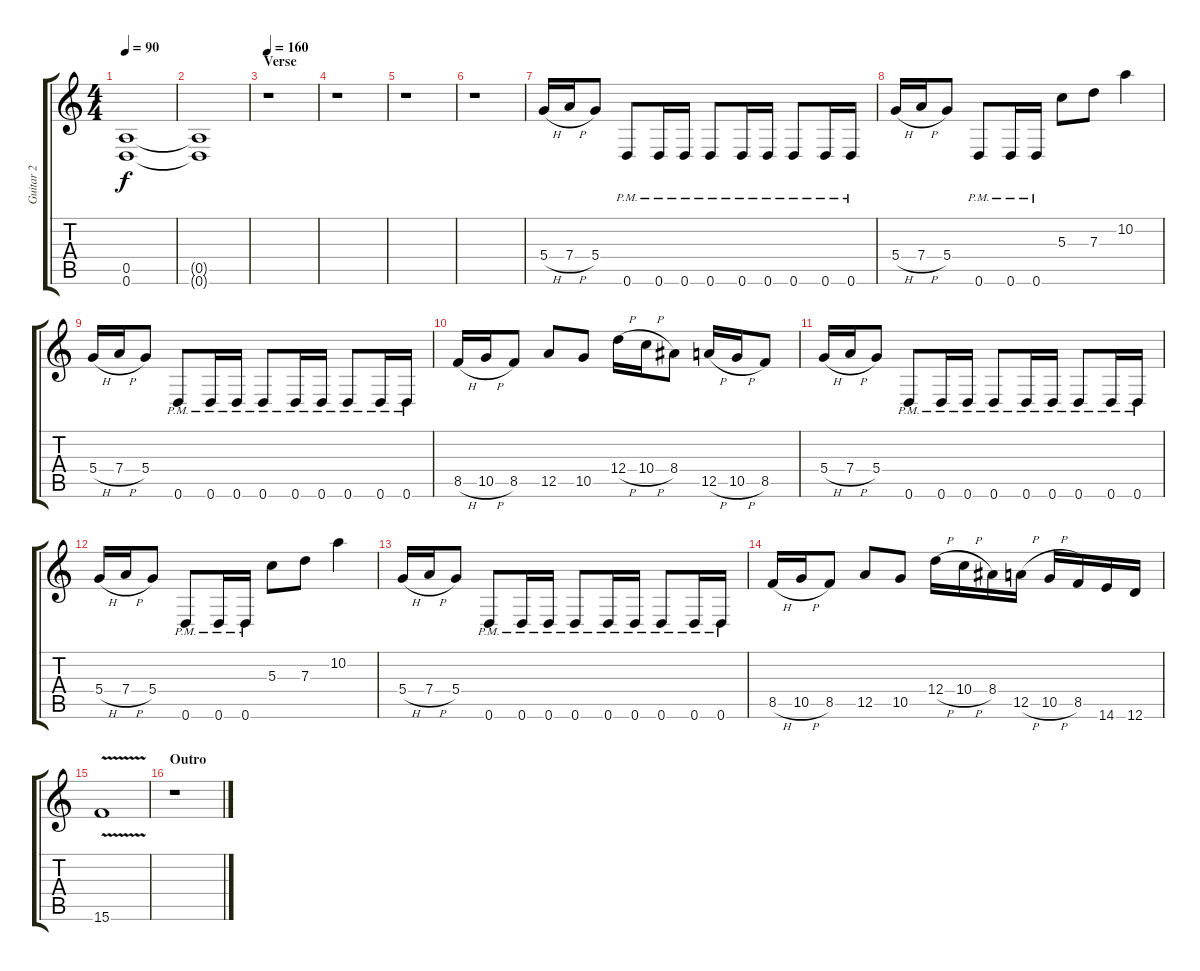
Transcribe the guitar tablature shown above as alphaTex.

\track ("Guitar 2" "Guitar 2") {instrument distortionguitar}
\staff {score tabs}
\tuning (E4 B3 G3 D3 A2 D2) {hide}
\ts (4 4)
\tempo 90
\clef g2
\ks c
(0.5 0.6).1{dy f} |
(0.5{t} 0.6{t}).1 |
\section ("" "Verse")
\tempo 160
r.1 |
r.1 |
r.1 |
r.1 |
5.4{h}.16 7.4{h}.16 5.4.8 0.6{pm}.8 0.6{pm}.16 0.6{pm}.16 0.6{pm}.8 0.6{pm}.16 0.6{pm}.16 0.6{pm}.8 0.6{pm}.16 0.6{pm}.16 |
5.4{h}.16 7.4{h}.16 5.4.8 0.6{pm}.8 0.6{pm}.16 0.6{pm}.16 5.3.8 7.3.8 10.2.4 |
5.4{h}.16 7.4{h}.16 5.4.8 0.6{pm}.8 0.6{pm}.16 0.6{pm}.16 0.6{pm}.8 0.6{pm}.16 0.6{pm}.16 0.6{pm}.8 0.6{pm}.16 0.6{pm}.16 |
8.5{h}.16 10.5{h}.16 8.5.8 12.5.8 10.5.8 12.4{h}.16 10.4{h}.16 8.4.8 12.5{h}.16 10.5{h}.16 8.5.8 |
5.4{h}.16 7.4{h}.16 5.4.8 0.6{pm}.8 0.6{pm}.16 0.6{pm}.16 0.6{pm}.8 0.6{pm}.16 0.6{pm}.16 0.6{pm}.8 0.6{pm}.16 0.6{pm}.16 |
5.4{h}.16 7.4{h}.16 5.4.8 0.6{pm}.8 0.6{pm}.16 0.6{pm}.16 5.3.8 7.3.8 10.2.4 |
5.4{h}.16 7.4{h}.16 5.4.8 0.6{pm}.8 0.6{pm}.16 0.6{pm}.16 0.6{pm}.8 0.6{pm}.16 0.6{pm}.16 0.6{pm}.8 0.6{pm}.16 0.6{pm}.16 |
8.5{h}.16 10.5{h}.16 8.5.8 12.5.8 10.5.8 12.4{h}.16 10.4{h}.16 8.4.16 12.5{h}.16 10.5{h}.16 8.5.16 14.6.16 12.6.16 |
15.6{v}.1 |
\section ("" "Outro")
r.1
